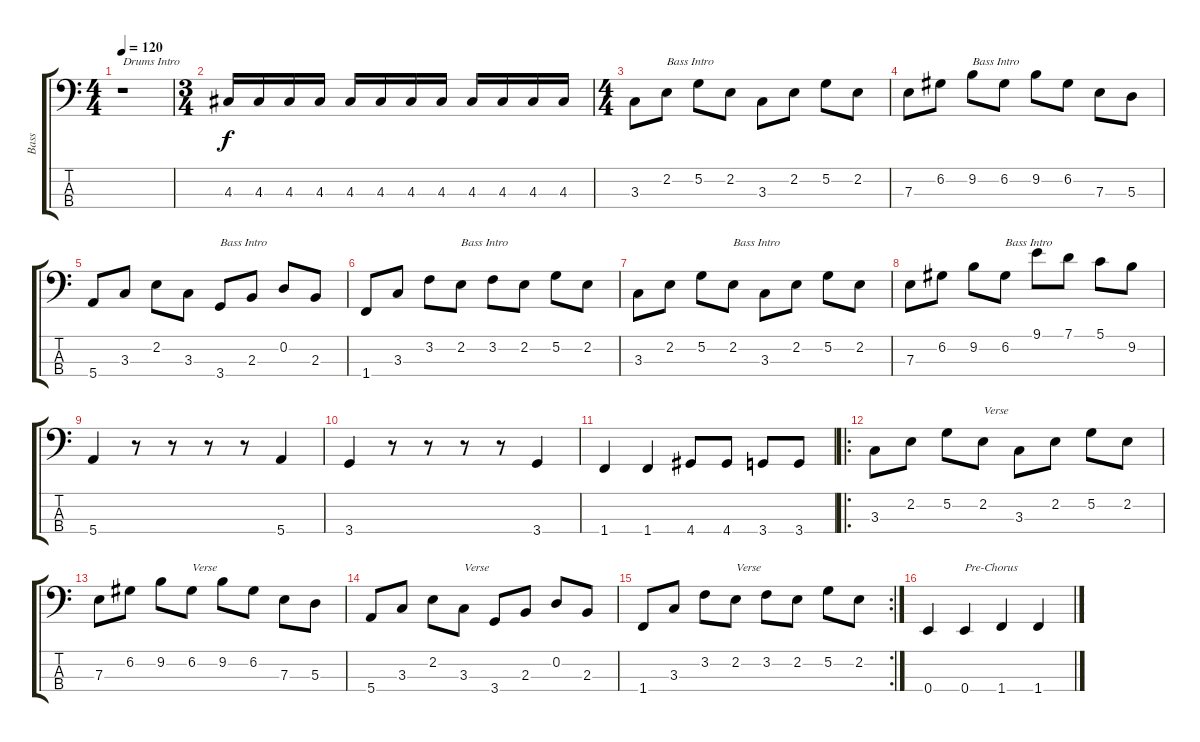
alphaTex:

\track ("Bass" "Bass") {instrument slapbass2}
\staff {score tabs}
\tuning (G2 D2 A1 E1) {hide}
\ts (4 4)
\tempo 120
\clef f4
\ks c
r.1{txt "Drums Intro" dy f instrument slapbass2} |
\ts (3 4)
4.3.16 4.3.16 4.3.16 4.3.16 4.3.16 4.3.16 4.3.16 4.3.16 4.3.16 4.3.16 4.3.16 4.3.16 |
\ts (4 4)
3.3.8 2.2.8{txt "Bass Intro"} 5.2.8 2.2.8 3.3.8 2.2.8 5.2.8 2.2.8 |
7.3.8 6.2.8 9.2.8{txt "Bass Intro"} 6.2.8 9.2.8 6.2.8 7.3.8 5.3.8 |
5.4.8 3.3.8 2.2.8 3.3.8 3.4.8{txt "Bass Intro"} 2.3.8 0.2.8 2.3.8 |
1.4.8 3.3.8 3.2.8 2.2.8{txt "Bass Intro"} 3.2.8 2.2.8 5.2.8 2.2.8 |
3.3.8 2.2.8 5.2.8 2.2.8{txt "Bass Intro"} 3.3.8 2.2.8 5.2.8 2.2.8 |
7.3.8 6.2.8 9.2.8 6.2.8{txt "Bass Intro"} 9.1.8 7.1.8 5.1.8 9.2.8 |
5.4.4 r.8 r.8 r.8 r.8 5.4.4 |
3.4.4 r.8 r.8 r.8 r.8 3.4.4 |
1.4.4 1.4.4 4.4.8 4.4.8 3.4.8 3.4.8 |
\ro
3.3.8 2.2.8 5.2.8 2.2.8{txt "Verse"} 3.3.8 2.2.8 5.2.8 2.2.8 |
7.3.8 6.2.8 9.2.8 6.2.8{txt "Verse"} 9.2.8 6.2.8 7.3.8 5.3.8 |
5.4.8 3.3.8 2.2.8 3.3.8{txt "Verse"} 3.4.8 2.3.8 0.2.8 2.3.8 |
\rc 2
1.4.8 3.3.8 3.2.8 2.2.8{txt "Verse"} 3.2.8 2.2.8 5.2.8 2.2.8 |
0.4.4 0.4.4{txt "Pre-Chorus"} 1.4.4 1.4.4
